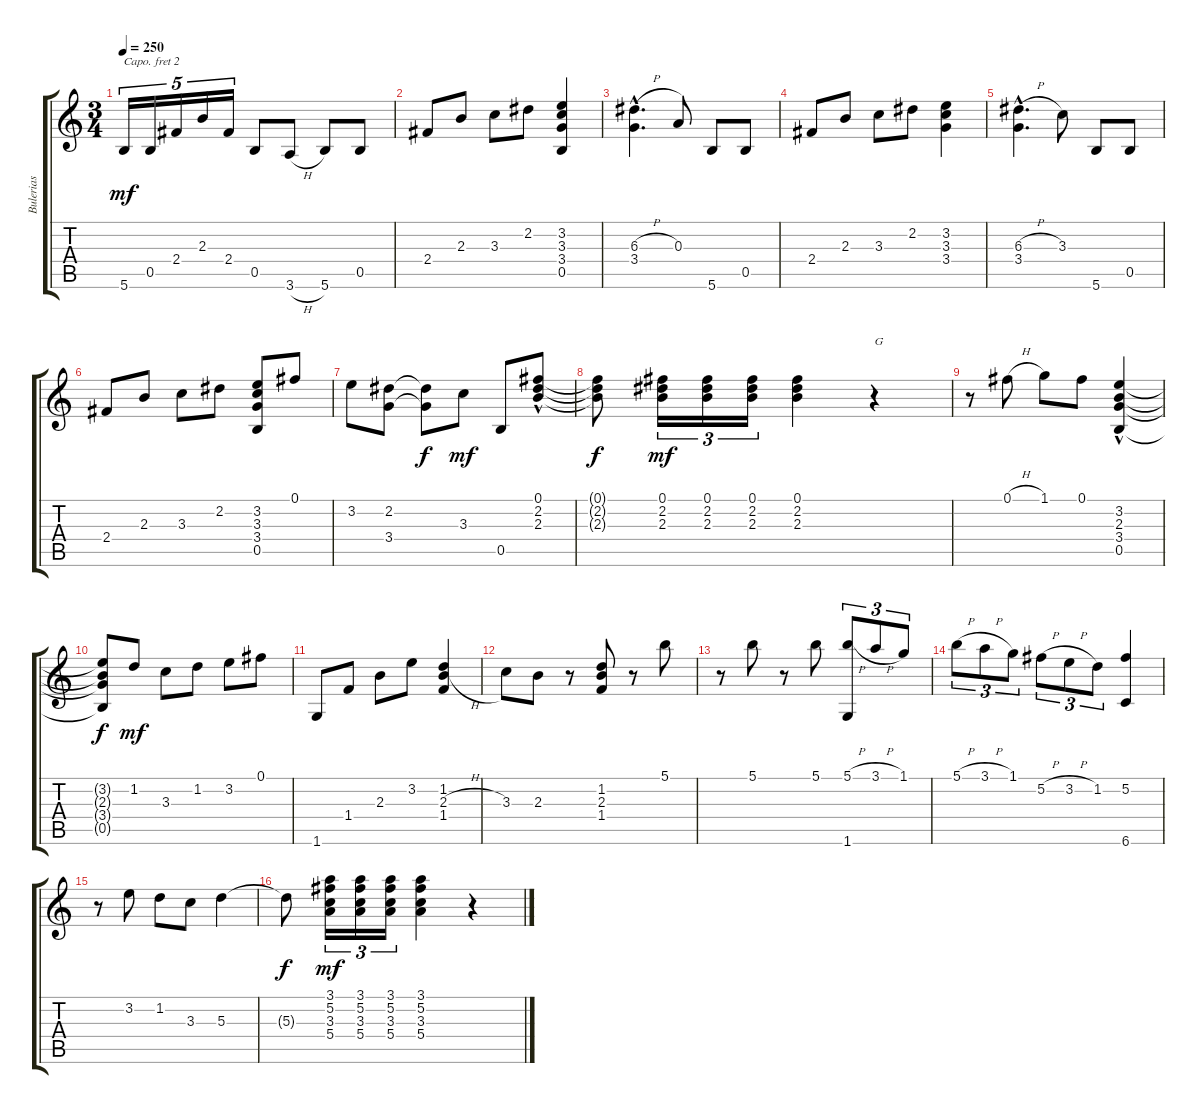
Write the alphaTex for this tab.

\track ("Bulerias" "Bulerias") {instrument acousticguitarnylon}
\staff {score tabs}
\capo 2
\tuning (E4 B3 G3 D3 A2 E2) {hide}
\ts (3 4)
\tempo 250
\clef g2
\ks c
5.6.16{tu (5 4) dy mf} 0.5.16{tu (5 4)} 2.4.16{tu (5 4)} 2.3.16{tu (5 4)} 2.4.16{tu (5 4)} 0.5.8 3.6{h}.8 5.6.8 0.5.8 |
2.4.8 2.3.8 3.3.8 2.2.8 (3.2 3.3 3.4 0.5).4 |
(6.3{h hac} 3.4{hac}).4{d} 0.3.8 5.6.8 0.5.8 |
2.4.8 2.3.8 3.3.8 2.2.8 (3.2 3.3 3.4).4 |
(6.3{h hac} 3.4{hac}).4{d} 3.3.8 5.6.8 0.5.8 |
2.4.8 2.3.8 3.3.8 2.2.8 (3.2 3.3 3.4 0.5).8 0.1.8 |
3.2.8 (2.2 3.4).8 (2.2{t} 3.4{t}).8{dy f} 3.3.8{dy mf} 0.5.8 (0.1{hac} 2.2 2.3).8 |
(0.1{t} 2.2{t} 2.3{t}).8{dy f} (0.1 2.2 2.3).16{tu (3 2) dy mf} (0.1 2.2 2.3).16{tu (3 2)} (0.1 2.2 2.3).16{tu (3 2)} (0.1 2.2 2.3).4 r.4{txt "G"} |
r.8 0.1{h}.8 1.1.8 0.1.8 (3.2 2.3{hac} 3.4 0.5{hac}).4 |
(3.2{t} 2.3{t} 3.4{t} 0.5{t}).8{dy f} 1.2.8{dy mf} 3.3.8 1.2.8 3.2.8 0.1.8 |
1.6.8 1.4.8 2.3.8 3.2.8 (1.2 2.3{h} 1.4).4 |
3.3.8 2.3.8 r.8 (1.2 2.3 1.4).8 r.8 5.1.8 |
r.8 5.1.8 r.8 5.1.8 (5.1{h} 1.6).8{tu (3 2)} 3.1{h}.8{tu (3 2)} 1.1.8{tu (3 2)} |
5.1{h}.8{tu (3 2)} 3.1{h}.8{tu (3 2)} 1.1.8{tu (3 2)} 5.2{h}.8{tu (3 2)} 3.2{h}.8{tu (3 2)} 1.2.8{tu (3 2)} (5.2 6.6).4 |
r.8 3.2.8 1.2.8 3.3.8 5.3.4 |
5.3{t}.8{dy f} (3.1 5.2 3.3 5.4).16{tu (3 2) dy mf} (3.1 5.2 3.3 5.4).16{tu (3 2)} (3.1 5.2 3.3 5.4).16{tu (3 2)} (3.1 5.2 3.3 5.4).4 r.4
